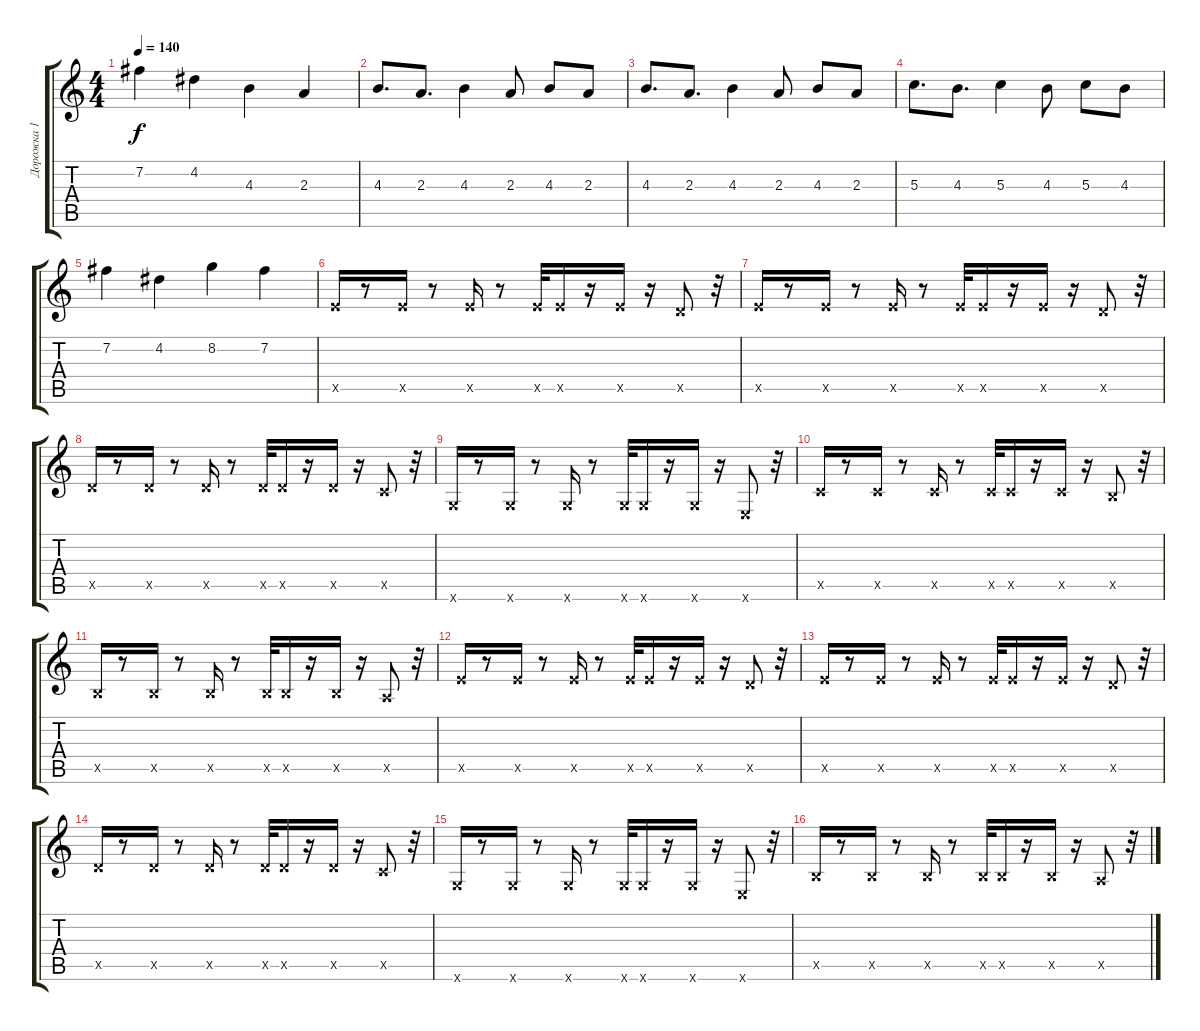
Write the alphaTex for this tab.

\track ("Дорожка 1" "Дорожка 1") {instrument distortionguitar}
\staff {score tabs}
\tuning (E4 B3 G3 D3 A2 E2) {hide}
\ts (4 4)
\tempo 140
\clef g2
\ks c
7.2.4{dy f} 4.2.4 4.3.4 2.3.4 |
4.3.8{d} 2.3.8{d} 4.3.4 2.3.8 4.3.8 2.3.8 |
4.3.8{d} 2.3.8{d} 4.3.4 2.3.8 4.3.8 2.3.8 |
5.3.8{d} 4.3.8{d} 5.3.4 4.3.8 5.3.8 4.3.8 |
7.2.4 4.2.4 8.2.4 7.2.4 |
7.5{x}.16 r.8 7.5{x}.16 r.8 7.5{x}.16 r.8 7.5{x}.32 7.5{x}.16 r.16 7.5{x}.16 r.16 5.5{x}.8 r.32 |
7.5{x}.16 r.8 7.5{x}.16 r.8 7.5{x}.16 r.8 7.5{x}.32 7.5{x}.16 r.16 7.5{x}.16 r.16 5.5{x}.8 r.32 |
5.5{x}.16 r.8 5.5{x}.16 r.8 5.5{x}.16 r.8 5.5{x}.32 5.5{x}.16 r.16 5.5{x}.16 r.16 3.5{x}.8 r.32 |
3.6{x}.16 r.8 3.6{x}.16 r.8 3.6{x}.16 r.8 3.6{x}.32 3.6{x}.16 r.16 3.6{x}.16 r.16 0.6{x}.8 r.32 |
3.5{x}.16 r.8 3.5{x}.16 r.8 3.5{x}.16 r.8 3.5{x}.32 3.5{x}.16 r.16 3.5{x}.16 r.16 2.5{x}.8 r.32 |
2.5{x}.16 r.8 2.5{x}.16 r.8 2.5{x}.16 r.8 2.5{x}.32 2.5{x}.16 r.16 2.5{x}.16 r.16 0.5{x}.8 r.32 |
7.5{x}.16 r.8 7.5{x}.16 r.8 7.5{x}.16 r.8 7.5{x}.32 7.5{x}.16 r.16 7.5{x}.16 r.16 5.5{x}.8 r.32 |
7.5{x}.16 r.8 7.5{x}.16 r.8 7.5{x}.16 r.8 7.5{x}.32 7.5{x}.16 r.16 7.5{x}.16 r.16 5.5{x}.8 r.32 |
5.5{x}.16 r.8 5.5{x}.16 r.8 5.5{x}.16 r.8 5.5{x}.32 5.5{x}.16 r.16 5.5{x}.16 r.16 3.5{x}.8 r.32 |
3.6{x}.16 r.8 3.6{x}.16 r.8 3.6{x}.16 r.8 3.6{x}.32 3.6{x}.16 r.16 3.6{x}.16 r.16 0.6{x}.8 r.32 |
2.5{x}.16 r.8 2.5{x}.16 r.8 2.5{x}.16 r.8 2.5{x}.32 2.5{x}.16 r.16 2.5{x}.16 r.16 0.5{x}.8 r.32
